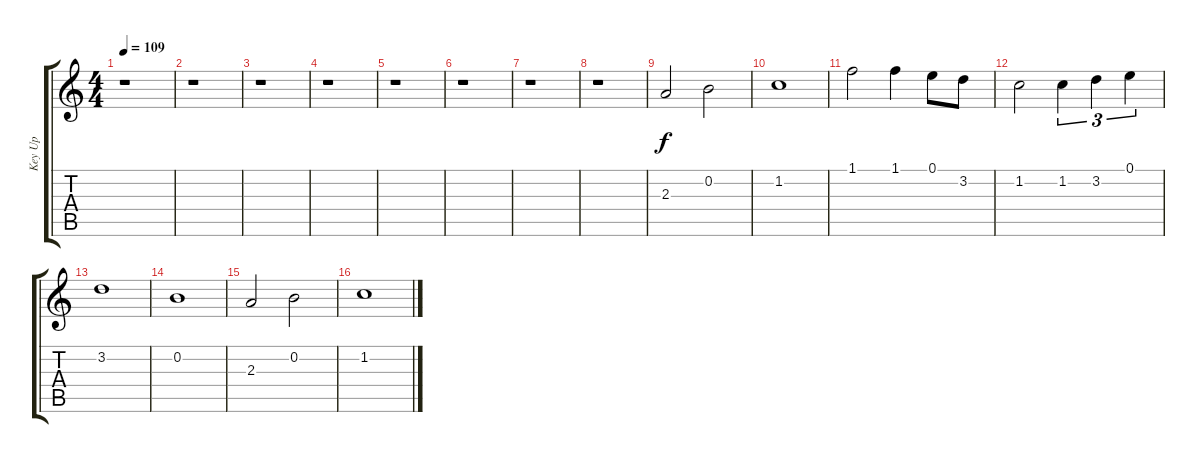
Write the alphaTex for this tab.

\track ("Key Up" "Key Up") {instrument stringensemble1}
\staff {score tabs}
\tuning (E5 B4 G4 D4 A3 E3) {hide}
\ts (4 4)
\tempo 109
\clef g2
\ks c
r.1{dy f} |
r.1 |
r.1 |
r.1 |
r.1 |
r.1 |
r.1 |
r.1 |
2.3.2 0.2.2 |
1.2.1 |
1.1.2 1.1.4 0.1.8 3.2.8 |
1.2.2 1.2.4{tu (3 2)} 3.2.4{tu (3 2)} 0.1.4{tu (3 2)} |
3.2.1 |
0.2.1 |
2.3.2 0.2.2 |
1.2.1
